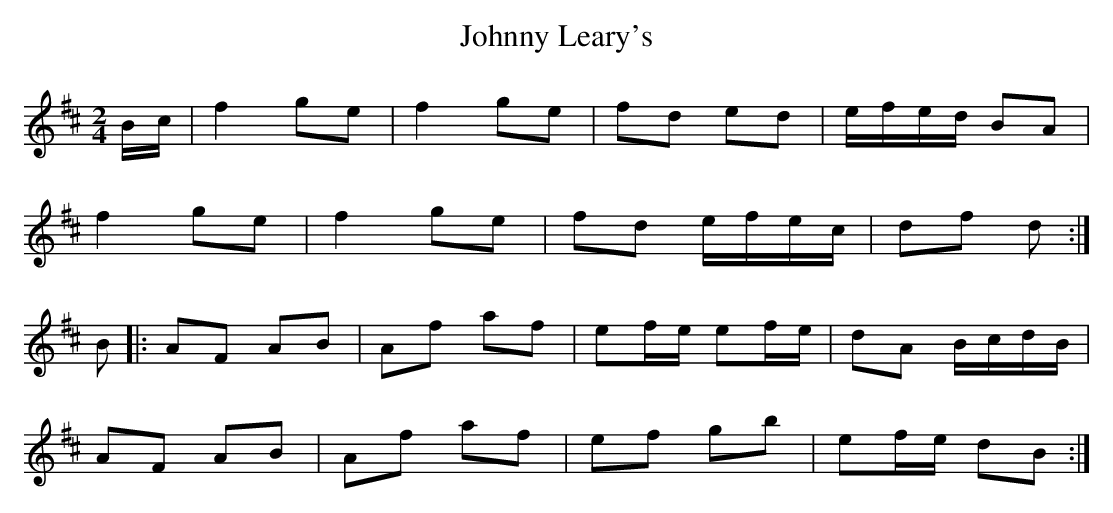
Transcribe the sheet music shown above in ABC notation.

X:1
T: Johnny Leary's
M: 2/4
L: 1/8
K: D
B/c/ | f2 ge | f2 ge | fd ed | e/f/e/d/ BA |
f2 ge | f2 ge | fd e/f/e/c/ | df d :|
B |: AF AB | Af af | ef/e/ ef/e/ | dA B/c/d/B/ |
AF AB | Af af | ef gb | ef/e/ dB :|
